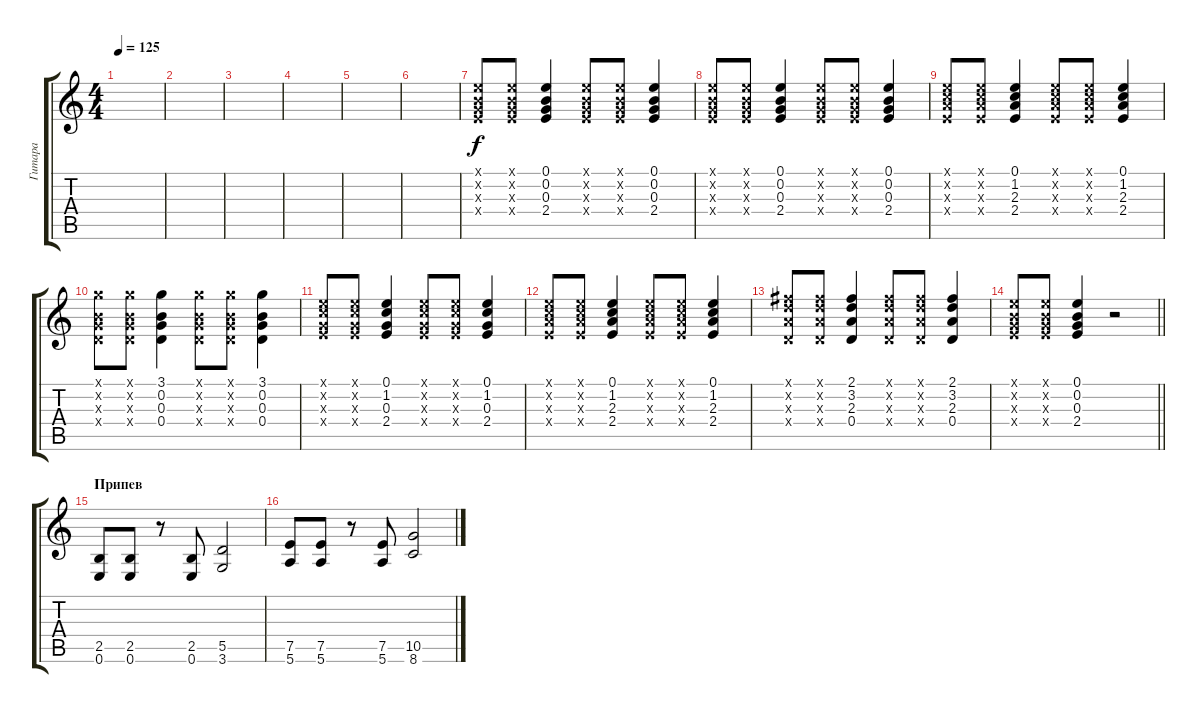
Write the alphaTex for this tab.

\track ("Гитара" "Гитара") {instrument distortionguitar}
\staff {score tabs}
\tuning (E4 B3 G3 D3 A2 E2) {hide}
\ts (4 4)
\tempo 125
\clef g2
\ks c
|
|
|
|
|
|
(0.1{x} 0.2{x} 0.3{x} 2.4{x}).8 (0.1{x} 0.2{x} 0.3{x} 2.4{x}).8 (0.1 0.2 0.3 2.4).4 (0.1{x} 0.2{x} 0.3{x} 2.4{x}).8 (0.1{x} 0.2{x} 0.3{x} 2.4{x}).8 (0.1 0.2 0.3 2.4).4 |
(0.1{x} 0.2{x} 0.3{x} 2.4{x}).8 (0.1{x} 0.2{x} 0.3{x} 2.4{x}).8 (0.1 0.2 0.3 2.4).4 (0.1{x} 0.2{x} 0.3{x} 2.4{x}).8 (0.1{x} 0.2{x} 0.3{x} 2.4{x}).8 (0.1 0.2 0.3 2.4).4 |
(0.1{x} 1.2{x} 2.3{x} 2.4{x}).8 (0.1{x} 1.2{x} 2.3{x} 2.4{x}).8 (0.1 1.2 2.3 2.4).4 (0.1{x} 1.2{x} 2.3{x} 2.4{x}).8 (0.1{x} 1.2{x} 2.3{x} 2.4{x}).8 (0.1 1.2 2.3 2.4).4 |
(3.1{x} 0.2{x} 0.3{x} 0.4{x}).8 (3.1{x} 0.2{x} 0.3{x} 0.4{x}).8 (3.1 0.2 0.3 0.4).4 (3.1{x} 0.2{x} 0.3{x} 0.4{x}).8 (3.1{x} 0.2{x} 0.3{x} 0.4{x}).8 (3.1 0.2 0.3 0.4).4 |
(0.1{x} 1.2{x} 0.3{x} 2.4{x}).8 (0.1{x} 1.2{x} 0.3{x} 2.4{x}).8 (0.1 1.2 0.3 2.4).4 (0.1{x} 1.2{x} 0.3{x} 2.4{x}).8 (0.1{x} 1.2{x} 0.3{x} 2.4{x}).8 (0.1 1.2 0.3 2.4).4 |
(0.1{x} 1.2{x} 2.3{x} 2.4{x}).8 (0.1{x} 1.2{x} 2.3{x} 2.4{x}).8 (0.1 1.2 2.3 2.4).4 (0.1{x} 1.2{x} 2.3{x} 2.4{x}).8 (0.1{x} 1.2{x} 2.3{x} 2.4{x}).8 (0.1 1.2 2.3 2.4).4 |
(2.1{x} 3.2{x} 2.3{x} 0.4{x}).8 (2.1{x} 3.2{x} 2.3{x} 0.4{x}).8 (2.1 3.2 2.3 0.4).4 (2.1{x} 3.2{x} 2.3{x} 0.4{x}).8 (2.1{x} 3.2{x} 2.3{x} 0.4{x}).8 (2.1 3.2 2.3 0.4).4 |
\barLineRight lightlight
(0.1{x} 0.2{x} 0.3{x} 2.4{x}).8 (0.1{x} 0.2{x} 0.3{x} 2.4{x}).8 (0.1 0.2 0.3 2.4).4 r.2 |
\section ("" "Припев")
(2.5 0.6).8{volume 13 instrument distortionguitar} (2.5 0.6).8 r.8 (2.5 0.6).8 (5.5 3.6).2 |
(7.5 5.6).8 (7.5 5.6).8 r.8 (7.5 5.6).8 (10.5 8.6).2
